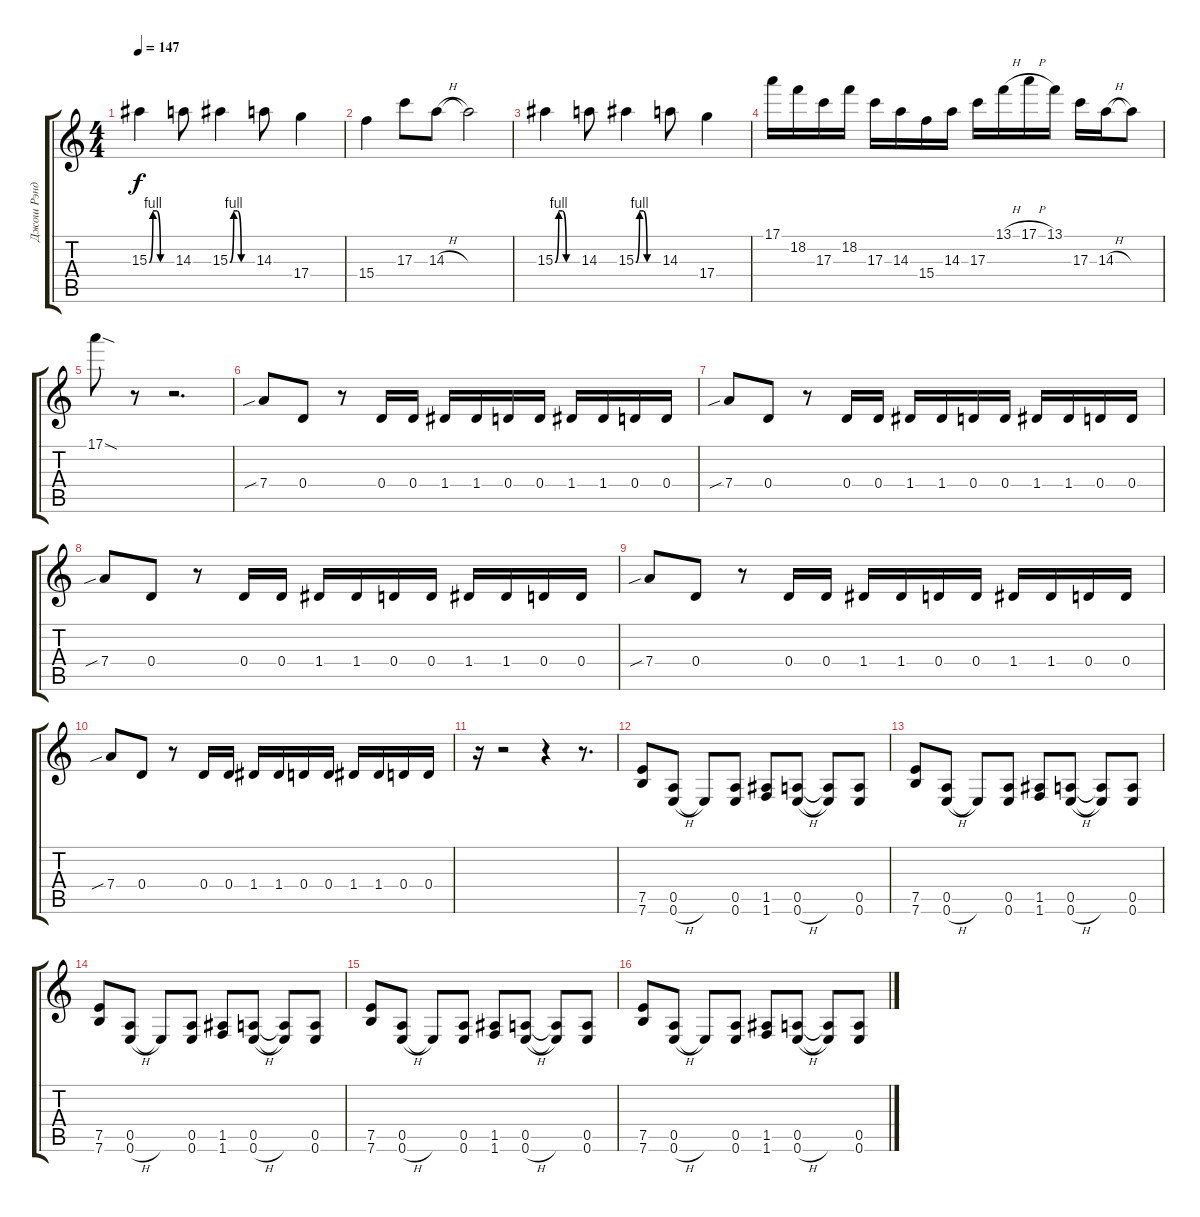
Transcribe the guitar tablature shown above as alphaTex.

\track ("Джош Рэнд" "Джош Рэнд") {instrument distortionguitar}
\staff {score tabs}
\tuning (E4 B3 G3 D3 A2 E2) {hide}
\ts (4 4)
\tempo 147
\clef g2
\ks c
15.3{be (custom 0 0 10 4 20 4 30 0 60 0)}.4{dy f} 14.3.8 15.3{be (custom 0 0 10 4 20 4 30 0 60 0)}.4 14.3.8 17.4.4 |
15.4.4 17.3.8 14.3{h}.8 14.3{t}.2 |
15.3{be (custom 0 0 10 4 20 4 30 0 60 0)}.4 14.3.8 15.3{be (custom 0 0 10 4 20 4 30 0 60 0)}.4 14.3.8 17.4.4 |
17.1.16 18.2.16 17.3.16 18.2.16 17.3.16 14.3.16 15.4.16 14.3.16 17.3.16 13.1{h}.16 17.1{h}.16 13.1.16 17.3.16 14.3{h}.16 14.3{t}.8 |
17.1{sod}.8 r.8 r.2{d} |
7.4{sib}.8 0.4.8 r.8 0.4.16 0.4.16 1.4.16 1.4.16 0.4.16 0.4.16 1.4.16 1.4.16 0.4.16 0.4.16 |
7.4{sib}.8 0.4.8 r.8 0.4.16 0.4.16 1.4.16 1.4.16 0.4.16 0.4.16 1.4.16 1.4.16 0.4.16 0.4.16 |
7.4{sib}.8 0.4.8 r.8 0.4.16 0.4.16 1.4.16 1.4.16 0.4.16 0.4.16 1.4.16 1.4.16 0.4.16 0.4.16 |
7.4{sib}.8 0.4.8 r.8 0.4.16 0.4.16 1.4.16 1.4.16 0.4.16 0.4.16 1.4.16 1.4.16 0.4.16 0.4.16 |
7.4{sib}.8 0.4.8 r.8 0.4.16 0.4.16 1.4.16 1.4.16 0.4.16 0.4.16 1.4.16 1.4.16 0.4.16 0.4.16 |
r.16 r.2 r.4 r.8{d} |
(7.5 7.6).8 (0.5 0.6{h}).8 0.6{t}.8 (0.5 0.6).8 (1.5 1.6).8 (0.5 0.6{h}).8 (0.5{t} 0.6{t}).8 (0.5 0.6).8 |
(7.5 7.6).8 (0.5 0.6{h}).8 0.6{t}.8 (0.5 0.6).8 (1.5 1.6).8 (0.5 0.6{h}).8 (0.5{t} 0.6{t}).8 (0.5 0.6).8 |
(7.5 7.6).8 (0.5 0.6{h}).8 0.6{t}.8 (0.5 0.6).8 (1.5 1.6).8 (0.5 0.6{h}).8 (0.5{t} 0.6{t}).8 (0.5 0.6).8 |
(7.5 7.6).8 (0.5 0.6{h}).8 0.6{t}.8 (0.5 0.6).8 (1.5 1.6).8 (0.5 0.6{h}).8 (0.5{t} 0.6{t}).8 (0.5 0.6).8 |
(7.5 7.6).8 (0.5 0.6{h}).8 0.6{t}.8 (0.5 0.6).8 (1.5 1.6).8 (0.5 0.6{h}).8 (0.5{t} 0.6{t}).8 (0.5 0.6).8
